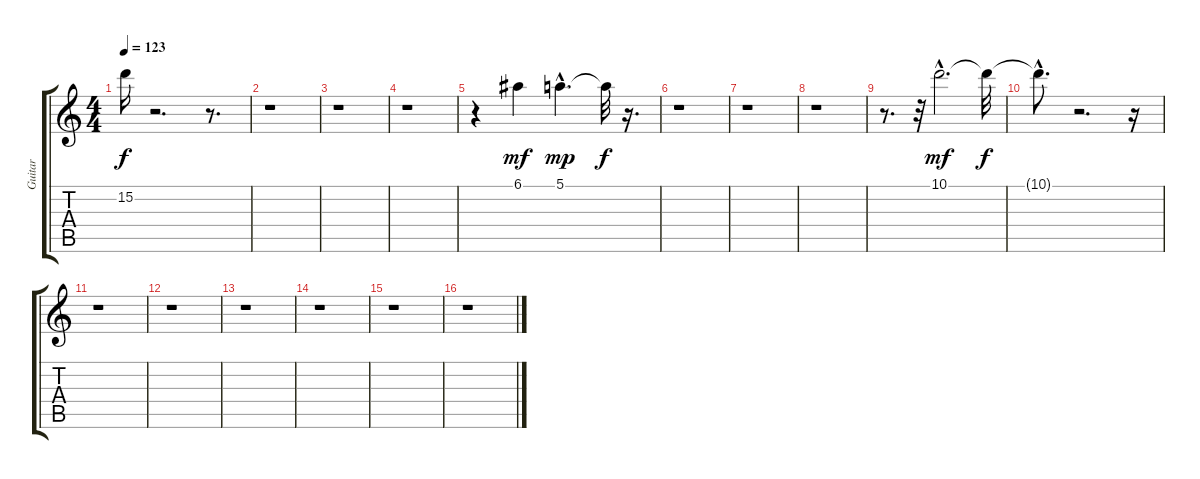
\track ("Guitar" "Guitar") {instrument electricguitarclean}
\staff {score tabs}
\tuning (E4 B3 G3 D3 A2 E2) {hide}
\ts (4 4)
\tempo 123
\clef g2
\ks c
15.2{t}.16{dy f} r.2{d} r.8{d} |
r.1 |
r.1 |
r.1 |
r.4 6.1.4{dy mf} 5.1{hac}.4{d dy mp} 5.1{t}.32{dy f} r.16{d} |
r.1 |
r.1 |
r.1 |
r.8{d} r.32 10.1{hac}.2{d dy mf} 10.1{t}.32{dy f} |
10.1{hac t}.8{d} r.2{d} r.16 |
r.1 |
r.1 |
r.1 |
r.1 |
r.1 |
r.1
